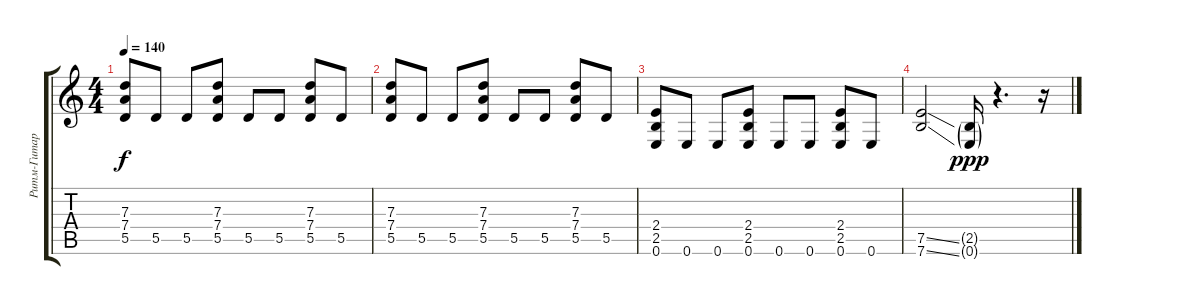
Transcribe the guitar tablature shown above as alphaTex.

\track ("Ритм-Гитара" "Ритм-Гитар") {instrument overdrivenguitar}
\staff {score tabs}
\tuning (E4 B3 G3 D3 A2 E2) {hide}
\ts (4 4)
\tempo 140
\clef g2
\ks c
(7.3 7.4 5.5).8{dy f} 5.5.8 5.5.8 (7.3 7.4 5.5).8 5.5.8 5.5.8 (7.3 7.4 5.5).8 5.5.8 |
(7.3 7.4 5.5).8 5.5.8 5.5.8 (7.3 7.4 5.5).8 5.5.8 5.5.8 (7.3 7.4 5.5).8 5.5.8 |
(2.4 2.5 0.6).8 0.6.8 0.6.8 (2.4 2.5 0.6).8 0.6.8 0.6.8 (2.4 2.5 0.6).8 0.6.8 |
(7.5{ss} 7.6{ss}).2 (2.5{g} 0.6{g}).16{dy ppp} r.4{d} r.16
